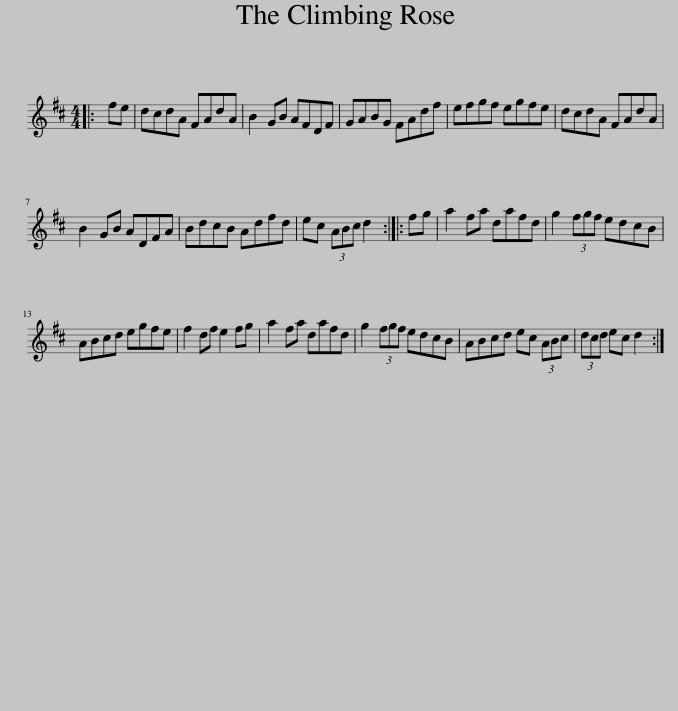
X:1
L:1/8
M:4/4
I:linebreak $
K:D
V:1 treble
V:1
|: fe | dcdA FAdA | B2 GB AFDF | GABG FAdf | efgf egfe | %5
 dcdA FAdA |$ B2 GB ADFA | BdcB Adfd | ec (3ABc d2 :: fg | %10
 a2 fa dafd | g2 (3fgf edcB |$ ABcd egfe | f2 df e2 fg | a2 fa dafd | %15
 g2 (3fgf edcB | ABcd ec (3ABc | (3dcd ec d2 :| %18
